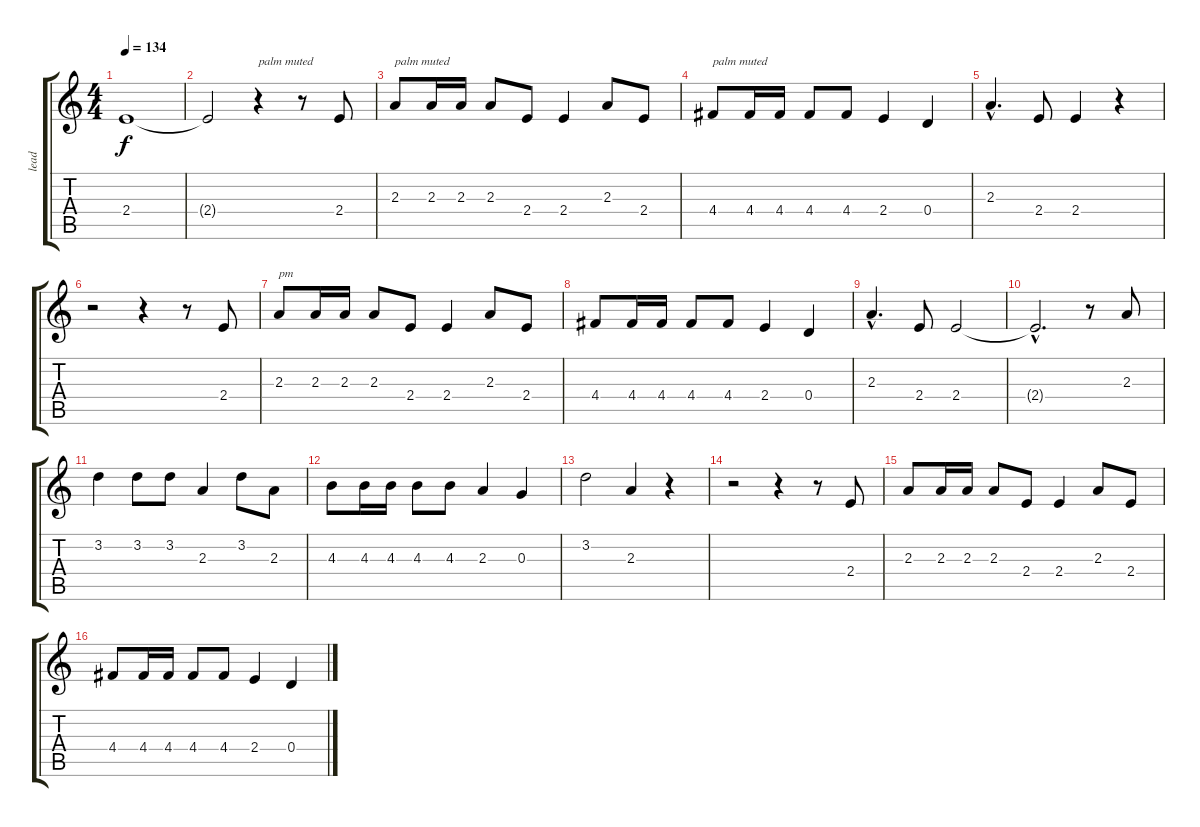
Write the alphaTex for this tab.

\track ("lead" "lead") {instrument electricguitarclean}
\staff {score tabs}
\tuning (E4 B3 G3 D3 A2 E2) {hide}
\ts (4 4)
\tempo 134
\clef g2
\ks c
2.4.1{dy f} |
2.4{t}.2 r.4{txt "palm muted"} r.8 2.4.8 |
2.3.8{txt "palm muted"} 2.3.16 2.3.16 2.3.8 2.4.8 2.4.4 2.3.8 2.4.8 |
4.4.8{txt "palm muted"} 4.4.16 4.4.16 4.4.8 4.4.8 2.4.4 0.4.4 |
2.3{hac}.4{d} 2.4.8 2.4.4 r.4 |
r.2 r.4 r.8 2.4.8 |
2.3.8{txt "pm"} 2.3.16 2.3.16 2.3.8 2.4.8 2.4.4 2.3.8 2.4.8 |
4.4.8 4.4.16 4.4.16 4.4.8 4.4.8 2.4.4 0.4.4 |
2.3{hac}.4{d} 2.4.8 2.4.2 |
2.4{hac t}.2{d} r.8 2.3.8 |
3.2.4 3.2.8 3.2.8 2.3.4 3.2.8 2.3.8 |
4.3.8 4.3.16 4.3.16 4.3.8 4.3.8 2.3.4 0.3.4 |
3.2.2 2.3.4 r.4 |
r.2 r.4 r.8 2.4.8 |
2.3.8 2.3.16 2.3.16 2.3.8 2.4.8 2.4.4 2.3.8 2.4.8 |
4.4.8 4.4.16 4.4.16 4.4.8 4.4.8 2.4.4 0.4.4
